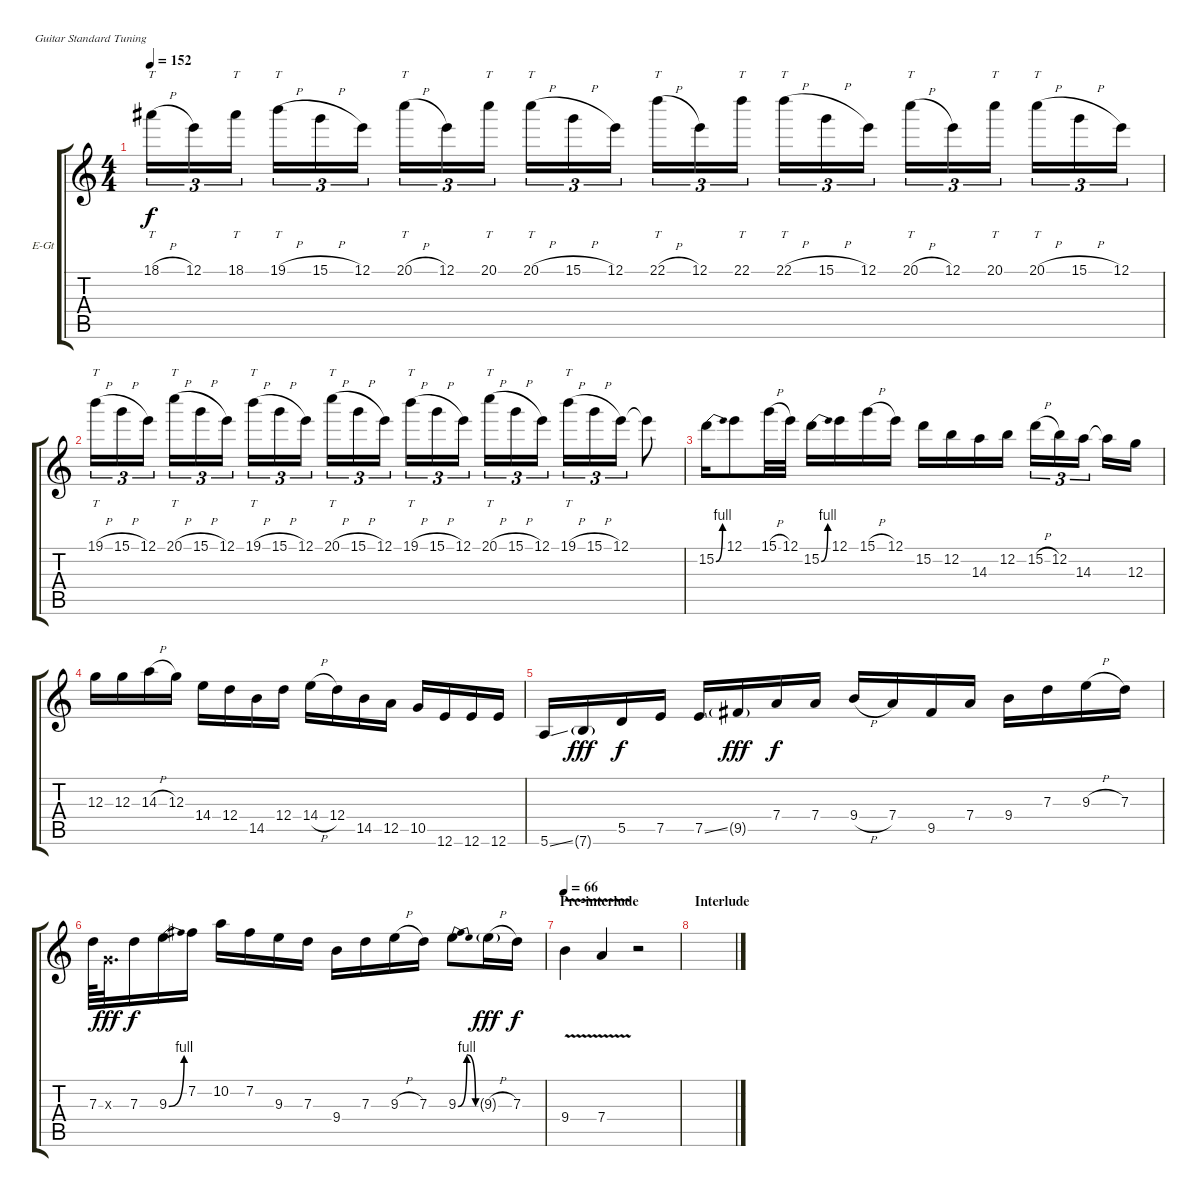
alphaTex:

\bracketExtendMode groupsimilarinstruments
\firstSystemTrackNameOrientation horizontal
\otherSystemsTrackNameOrientation horizontal
\track ("Gtr. IV (Dist)" "E-Gt") {instrument distortionguitar}
\staff {score tabs}
\tuning (E4 B3 G3 D3 A2 E2)
\ts (4 4)
\tempo 152
\clef g2
\scale
0.333333
\ks c
18.1{h}.16{tt tu (3 2) dy f} 12.1.16{tu (3 2)} 18.1.16{tt tu (3 2)} 19.1{h}.16{tt tu (3 2)} 15.1{h}.16{tu (3 2)} 12.1.16{tu (3 2)} 20.1{h}.16{tt tu (3 2)} 12.1.16{tu (3 2)} 20.1.16{tt tu (3 2)} 20.1{h}.16{tt tu (3 2)} 15.1{h}.16{tu (3 2)} 12.1.16{tu (3 2)} 22.1{h}.16{tt tu (3 2)} 12.1.16{tu (3 2)} 22.1.16{tt tu (3 2)} 22.1{h}.16{tt tu (3 2)} 15.1{h}.16{tu (3 2)} 12.1.16{tu (3 2)} 20.1{h}.16{tt tu (3 2)} 12.1.16{tu (3 2)} 20.1.16{tt tu (3 2)} 20.1{h}.16{tt tu (3 2)} 15.1{h}.16{tu (3 2)} 12.1.16{tu (3 2)} |
\scale
0.333333 19.1{h}.16{tt tu (3 2)} 15.1{h}.16{tu (3 2)} 12.1.16{tu (3 2)} 20.1{h}.16{tt tu (3 2)} 15.1{h}.16{tu (3 2)} 12.1.16{tu (3 2)} 19.1{h}.16{tt tu (3 2)} 15.1{h}.16{tu (3 2)} 12.1.16{tu (3 2)} 20.1{h}.16{tt tu (3 2)} 15.1{h}.16{tu (3 2)} 12.1.16{tu (3 2)} 19.1{h}.16{tt tu (3 2)} 15.1{h}.16{tu (3 2)} 12.1.16{tu (3 2)} 20.1{h}.16{tt tu (3 2)} 15.1{h}.16{tu (3 2)} 12.1.16{tu (3 2)} 19.1{h}.16{tt tu (3 2)} 15.1{h}.16{tu (3 2)} 12.1.16{tu (3 2)} 12.1{t}.8 |
\scale
0.333333 15.2{be (bend 0 0 60 4)}.16 12.1.8 15.1{h}.32 12.1.32 15.2{be (bend 0 0 60 4)}.16 12.1.16 15.1{h}.16 12.1.16 15.2.16 12.2.16 14.3.16 12.2.16 15.2{h}.16{tu (3 2)} 12.2.16{tu (3 2)} 14.3.16{tu (3 2)} 14.3{t}.16 12.3.16 |
\scale
0.333333 12.3.16 12.3.16 14.3{h}.16 12.3.16 14.4.16 12.4.16 14.5.16 12.4.16 14.4{h}.16 12.4.16 14.5.16 12.5.16 10.5.16 12.6.16 12.6.16 12.6.16 |
\scale
0.333333 5.6{ss}.16 7.6{g}.16{dy fff} 5.5.16{dy f} 7.5.16 7.5{ss}.16 9.5{g}.16{dy fff} 7.4.16{dy f} 7.4.16 9.4{h}.16 7.4.16 9.5.16 7.4.16 9.4.16 7.3.16 9.3{h}.16 7.3.16 |
\scale
0.333333 7.3.64 0.3{x}.32{d dy fff} 7.3.16{dy f} 9.3{be (bend 0 0 60 4)}.16 7.2.16 10.2.16 7.2.16 9.3.16 7.3.16 9.4.16 7.3.16 9.3{h}.16 7.3.16 9.3{be (bendrelease 0 0 30 4 30 4 60 0)}.8 9.3{h g}.16{dy fff} 7.3.16{dy f} |
\section ("" "Pre-interlude")
\tempo 66
\scale
0.333333 9.4{v}.4 7.4{v}.4 r.2 |
\section ("" "Interlude")
\scale
0.333333
